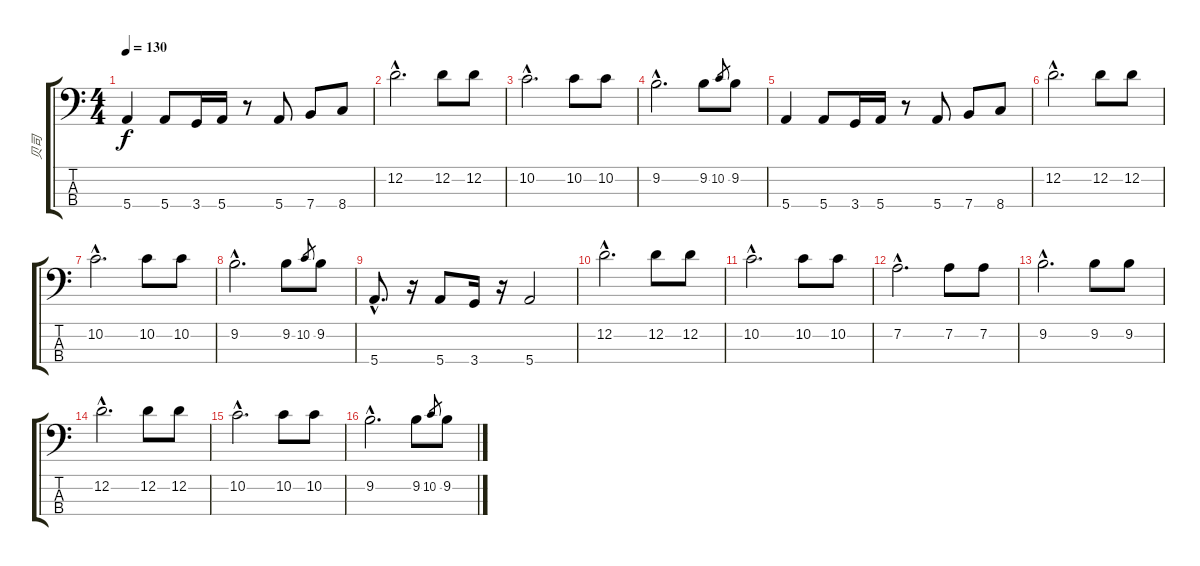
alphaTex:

\track ("贝司" "贝司") {instrument electricbasspick}
\staff {score tabs}
\tuning (G2 D2 A1 E1) {hide}
\ts (4 4)
\tempo 130
\clef f4
\ks c
5.4.4{dy f} 5.4.8 3.4.16 5.4.16 r.8 5.4.8 7.4.8 8.4.8 |
12.2{hac}.2{d} 12.2.8 12.2.8 |
10.2{hac}.2{d} 10.2.8 10.2.8 |
9.2{hac}.2{d} 9.2.8 10.2.8{gr} 9.2.8 |
5.4.4 5.4.8 3.4.16 5.4.16 r.8 5.4.8 7.4.8 8.4.8 |
12.2{hac}.2{d} 12.2.8 12.2.8 |
10.2{hac}.2{d} 10.2.8 10.2.8 |
9.2{hac}.2{d} 9.2.8 10.2.8{gr} 9.2.8 |
5.4{hac}.8{d} r.16 5.4.8 3.4.16 r.16 5.4.2 |
12.2{hac}.2{d} 12.2.8 12.2.8 |
10.2{hac}.2{d} 10.2.8 10.2.8 |
7.2{hac}.2{d} 7.2.8 7.2.8 |
9.2{hac}.2{d} 9.2.8 9.2.8 |
12.2{hac}.2{d} 12.2.8 12.2.8 |
10.2{hac}.2{d} 10.2.8 10.2.8 |
9.2{hac}.2{d} 9.2.8 10.2.8{gr} 9.2.8
